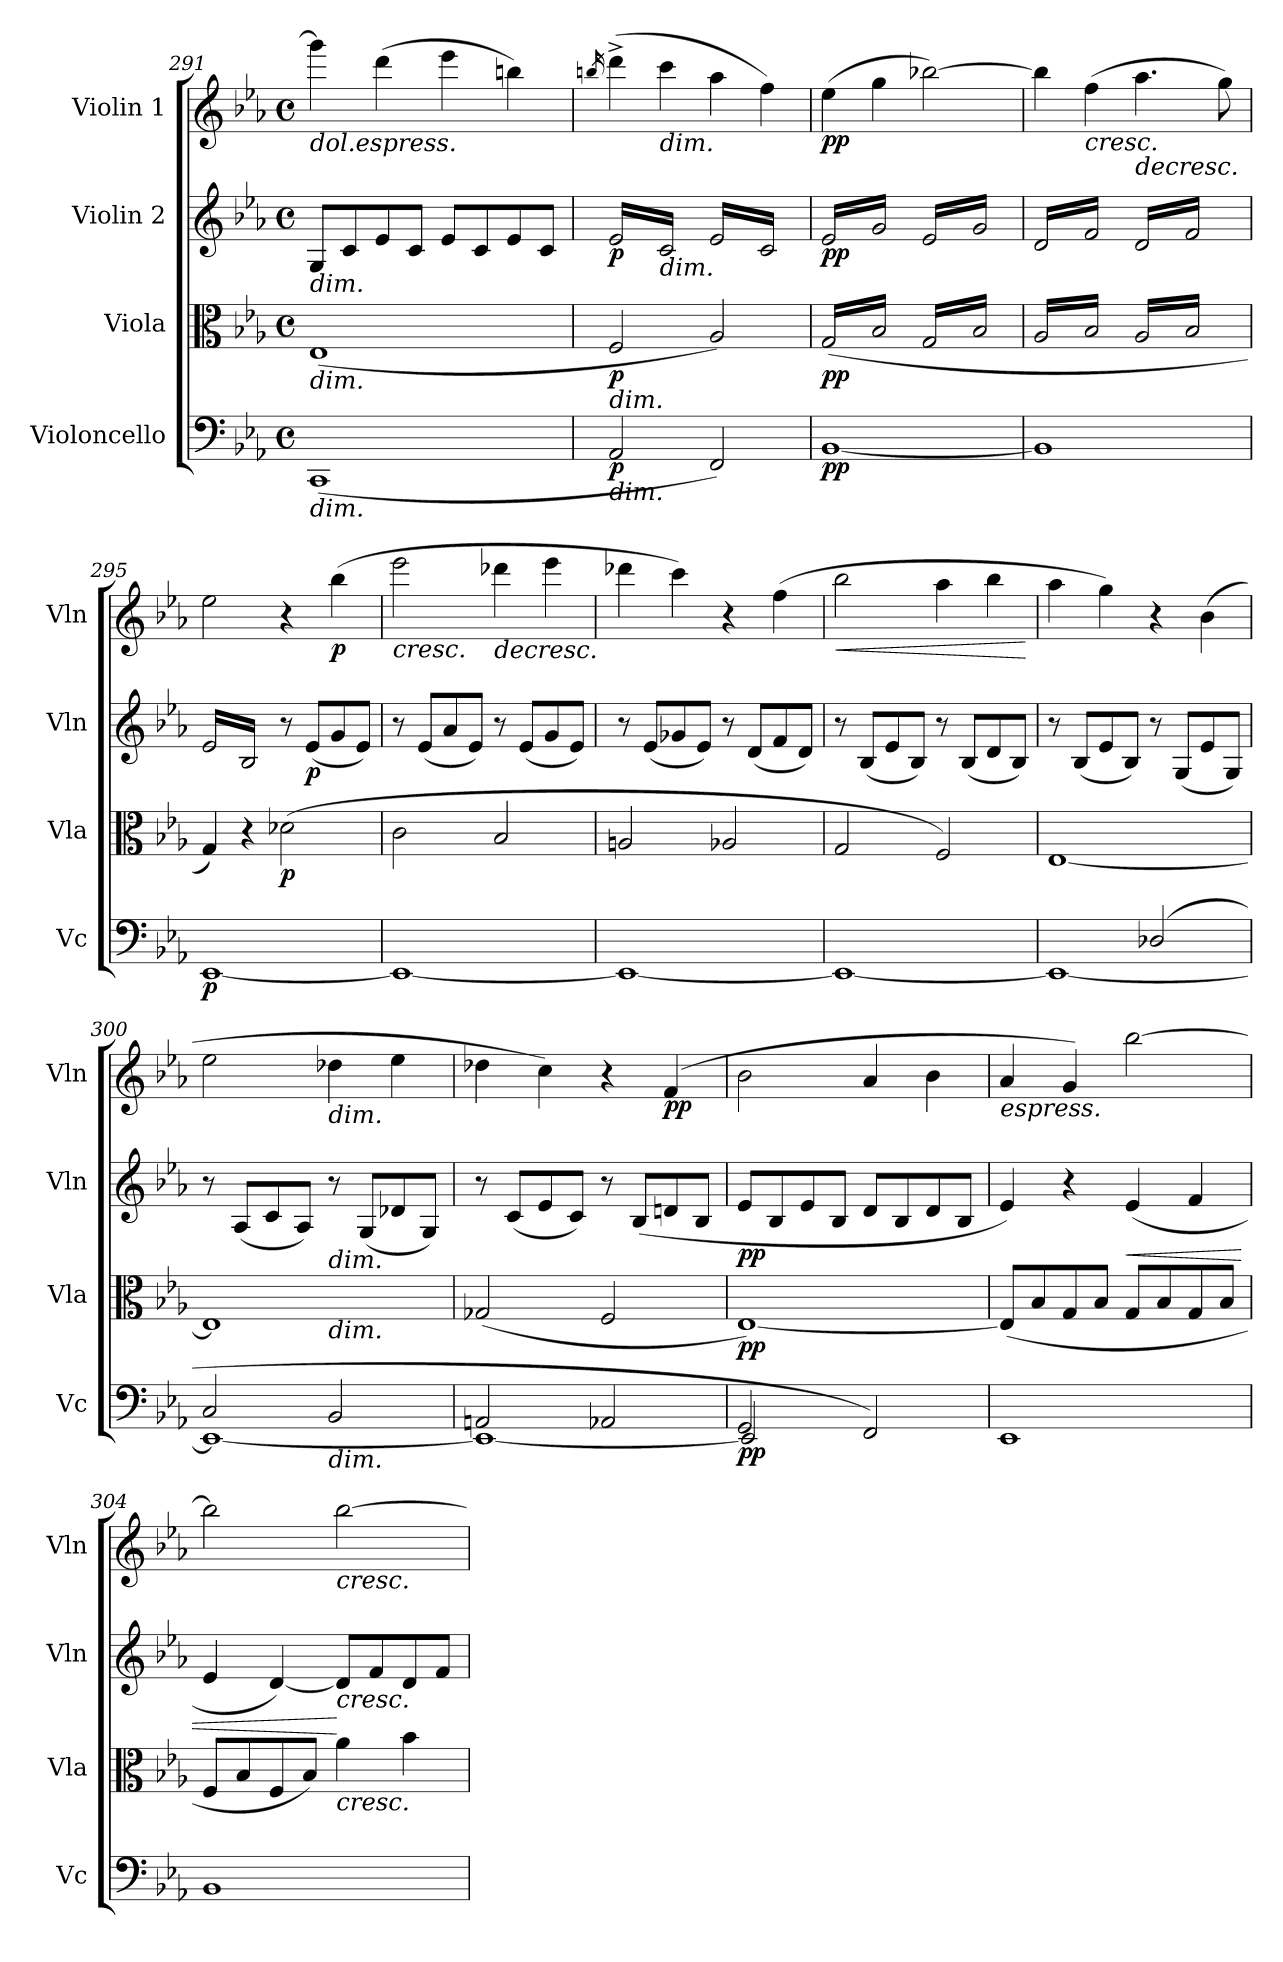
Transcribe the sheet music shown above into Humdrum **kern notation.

**kern	**dynam	**kern	**dynam	**kern	**dynam	**kern	**dynam
*part4	*part4	*part3	*part3	*part2	*part2	*part1	*part1
*staff4	*staff4	*staff3	*staff3	*staff2	*staff2	*staff1	*staff1
*I"Violoncello	*	*I"Viola	*	*I"Violin 2	*	*I"Violin 1	*
*I'Vc	*	*I'Vla	*	*I'Vln	*	*I'Vln	*
*clefF4	*	*clefC3	*	*clefG2	*	*clefG2	*
*k[b-e-a-]	*	*k[b-e-a-]	*	*k[b-e-a-]	*	*k[b-e-a-]	*
*M4/4	*	*M4/4	*	*M4/4	*	*M4/4	*
*met(c)	*	*met(c)	*	*met(c)	*	*met(c)	*
=291	=291	=291	=291	=291	=291	=291	=291
!	!	!	!	!	!	!LO:TX:b:i:t=dol.espress.	!
!	!	!	!	!LO:TX:b:i:t=dim.	!	!	!
!	!	!LO:TX:b:i:t=dim.	!	!	!	!	!
!LO:TX:b:i:t=dim.	!	!	!	!	!	!	!
(1CC	.	(1E-	.	(8G/L	.	4ggg\]	.
.	.	.	.	8c/	.	.	.
.	.	.	.	8e-/	.	(4ddd\	.
.	.	.	.	8c/J	.	.	.
.	.	.	.	8e-/L	.	4eee-\	.
.	.	.	.	8c/	.	.	.
.	.	.	.	8e-/	.	4bbn\)	.
.	.	.	.	8c/J	.	.	.
=292	=292	=292	=292	=292	=292	=292	=292
.	.	.	.	.	.	16qbbn/	.
!	!	!LO:TX:b:i:t=dim.	!	!	!	!	!
!LO:TX:b:i:t=dim.	!	!	!	!	!	!	!
!	!LO:DY:b	!	!LO:DY:b	!	!LO:DY:b	!	!
*	*	*	*	*tremolo	*	*	*
2AA-/	p	2F/	p	16e-/LL	p	(4ddd^\	.
.	.	.	.	16c/	.	.	.
.	.	.	.	16e-/	.	.	.
.	.	.	.	16c/	.	.	.
!	!	!	!	!	!	!LO:TX:b:i:t=dim.	!
!	!	!	!	!LO:TX:b:i:t=dim.	!	!	!
.	.	.	.	16e-/	.	4ccc\	.
.	.	.	.	16c/	.	.	.
.	.	.	.	16e-/	.	.	.
.	.	.	.	16c/JJ	.	.	.
2FF/)	.	2A-/)	.	16e-/LL	.	4aa-\	.
.	.	.	.	16c/)	.	.	.
.	.	.	.	16e-/	.	.	.
.	.	.	.	16c/)	.	.	.
.	.	.	.	16e-/	.	4ff\)	.
.	.	.	.	16c/)	.	.	.
.	.	.	.	16e-/	.	.	.
.	.	.	.	16c/)JJ	.	.	.
=293	=293	=293	=293	=293	=293	=293	=293
!	!LO:DY:b	!	!LO:DY:b	!	!LO:DY:b	!	!LO:DY:b
*	*	*tremolo	*	*	*	*	*
[1BB-	pp	(16G/LL	pp	(16e-/LL	pp	(4ee-\	pp
.	.	16B-/	.	16g/	.	.	.
.	.	16G/	.	16e-/	.	.	.
.	.	16B-/	.	16g/	.	.	.
.	.	16G/	.	16e-/	.	4gg\	.
.	.	16B-/	.	16g/	.	.	.
.	.	16G/	.	16e-/	.	.	.
.	.	16B-/JJ	.	16g/JJ	.	.	.
.	.	16G/LL	.	16e-/LL	.	[2bb-X\)	.
.	.	16B-/	.	16g/	.	.	.
.	.	16G/	.	16e-/	.	.	.
.	.	16B-/	.	16g/	.	.	.
.	.	16G/	.	16e-/	.	.	.
.	.	16B-/	.	16g/	.	.	.
.	.	16G/	.	16e-/	.	.	.
.	.	16B-/JJ	.	16g/JJ	.	.	.
=294	=294	=294	=294	=294	=294	=294	=294
1BB-]	.	16A-/LL	.	16d/LL	.	4bb-\]	.
.	.	16B-/	.	16f/	.	.	.
.	.	16A-/	.	16d/	.	.	.
.	.	16B-/	.	16f/	.	.	.
!	!	!	!	!	!	!	!LO:HP:b
.	.	16A-/	.	16d/	.	(4ff\	<
.	.	16B-/	.	16f/	.	.	.
.	.	16A-/	.	16d/	.	.	.
.	.	16B-/JJ	.	16f/JJ	.	.	.
!	!	!	!	!	!	!	!LO:HP:b
.	.	16A-/LL	.	16d/LL	.	4.aa-\	>
.	.	16B-/	.	16f/)	.	.	.
.	.	16A-/	.	16d/	.	.	.
.	.	16B-/	.	16f/)	.	.	.
.	.	16A-/	.	16d/	.	.	.
.	.	16B-/	.	16f/)	.	.	.
.	.	16A-/	.	16d/	.	8gg\)	.
.	.	16B-/JJ	.	16f/)JJ	.	.	.
*	*	*Xtremolo	*	*	*	*	*
.	.	.	.	.	.	.	[
!!LO:PB:g=z
=295	=295	=295	=295	=295	=295	=295	=295
!	!LO:DY:b	!	!	!	!	!	!
[1EE-	p	4G/)	.	(16e-/LL	.	2ee-\	.
.	.	.	.	16B-/)	.	.	.
.	.	.	.	16e-/	.	.	.
.	.	.	.	16B-/)	.	.	.
.	.	4r	.	16e-/	.	.	.
.	.	.	.	16B-/)	.	.	.
.	.	.	.	16e-/	.	.	.
.	.	.	.	16B-/)JJ	.	.	.
*	*	*	*	*Xtremolo	*	*	*
!	!	!	!LO:DY:b	!	!	!	!
.	.	(2d-X\	p	8r	.	4r	.
.	.	.	.	.	.	.	.
!	!	!	!	!	!LO:DY:b	!	!
.	.	.	.	(8e-/L	p	.	.
.	.	.	.	.	.	.	.
!	!	!	!	!	!	!	!LO:DY:b
.	.	.	.	8g/	.	(4bb-\	p
.	.	.	.	8e-/J)	.	.	.
=296	=296	=296	=296	=296	=296	=296	=296
!	!	!	!	!	!	!	!LO:HP:b
1EE-_	.	2c\	.	8r	.	2eee-\	<
.	.	.	.	(8e-/L	.	.	.
.	.	.	.	8a-/	.	.	.
.	.	.	.	8e-/J)	.	.	.
!	!	!	!	!	!	!	!LO:HP:n=1:b
.	.	2B-/	.	8r	.	4ddd-X\	] >
.	.	.	.	(8e-/L	.	.	.
.	.	.	.	8g/	.	4eee-\	.
.	.	.	.	8e-/J)	.	.	.
.	.	.	.	.	.	.	[
!!LO:LB:g=z
=297	=297	=297	=297	=297	=297	=297	=297
1EE-_	.	2An/	.	8r	.	4ddd-X\	.
.	.	.	.	(8e-/L	.	.	.
.	.	.	.	8g-X/	.	4ccc\)	.
.	.	.	.	8e-/J)	.	.	.
.	.	2A-X/	.	8r	.	4r	.
.	.	.	.	(8d/L	.	.	.
.	.	.	.	8f/	.	(4ff\	.
.	.	.	.	8d/J)	.	.	.
=298	=298	=298	=298	=298	=298	=298	=298
!	!	!	!	!	!	!	!LO:HP:b
1EE-_	.	2G/	.	8r	.	2bb-\	<
.	.	.	.	(8B-/L	.	.	.
.	.	.	.	8e-/	.	.	.
.	.	.	.	8B-/J)	.	.	.
.	.	2F/)	.	8r	.	4aa-\	]
.	.	.	.	(8B-/L	.	.	.
.	.	.	.	8d/	.	4bb-\	.
.	.	.	.	8B-/J)	.	.	.
.	.	.	.	.	.	.	[
=299	=299	=299	=299	=299	=299	=299	=299
*^	*	*	*	*	*	*	*
2ryy	1EE-_	.	[1E-	.	8r	.	4aa-\	.
.	.	.	.	.	(8B-/L	.	.	.
.	.	.	.	.	8e-/	.	4gg\)	.
.	.	.	.	.	8B-/J)	.	.	.
(2D-X/	.	.	.	.	8r	.	4r	.
.	.	.	.	.	(8G/L	.	.	.
.	.	.	.	.	8e-/	.	(4b-\	.
.	.	.	.	.	8G/J)	.	.	.
=300	=300	=300	=300	=300	=300	=300	=300	=300
*	*	*	*^	*	*	*	*	*
2C/	1EE-_	.	1E-]	2ryy	.	8r	.	2ee-\	.
.	.	.	.	.	.	(8A-/L	.	.	.
.	.	.	.	.	.	8c/	.	.	.
.	.	.	.	.	.	8A-/J)	.	.	.
!	!	!	!	!	!	!	!	!LO:TX:b:i:t=dim.	!
!	!	!	!	!	!	!LO:TX:b:i:t=dim.	!	!	!
!	!	!	!	!LO:TX:b:i:t=dim.	!	!	!	!	!
!LO:TX:b:i:t=dim.	!	!	!	!	!	!	!	!	!
2BB-/	.	.	.	2ryy	.	8r	.	4dd-X\	.
.	.	.	.	.	.	(8G/L	.	.	.
.	.	.	.	.	.	8d-X/	.	4ee-\	.
.	.	.	.	.	.	8G/J)	.	.	.
*	*	*	*v	*v	*	*	*	*	*
=301	=301	=301	=301	=301	=301	=301	=301	=301
2AAn/	1EE-_	.	(2G-X/	.	8r	.	4dd-X\	.
.	.	.	.	.	(8c/L	.	.	.
.	.	.	.	.	8e-/	.	4cc\)	.
.	.	.	.	.	8c/J)	.	.	.
2AA-X/	.	.	2F/	.	8r	.	4r	.
.	.	.	.	.	(8B-/L	.	.	.
!	!	!	!	!	!	!	!	!LO:DY:b
.	.	.	.	.	8dn/	.	(4f/	pp
.	.	.	.	.	8B-/J	.	.	.
!!LO:LB:g=z
=302	=302	=302	=302	=302	=302	=302	=302	=302
!	!	!LO:DY:b	!	!LO:DY:b	!	!LO:DY:b	!	!
2GG/	2EE-/]	pp	[1E-)	pp	8e-/L	pp	2b-\	.
.	.	.	.	.	8B-/	.	.	.
.	.	.	.	.	8e-/	.	.	.
.	.	.	.	.	8B-/J	.	.	.
2FF/)	2ryy	.	.	.	8d/L	.	4a-/	.
.	.	.	.	.	8B-/	.	.	.
.	.	.	.	.	8d/	.	4b-\	.
.	.	.	.	.	8B-/J	.	.	.
*v	*v	*	*	*	*	*	*	*
=303	=303	=303	=303	=303	=303	=303	=303
!	!	!	!	!	!	!LO:TX:b:i:t=espress.	!
1EE-	.	(8E-/L]	.	4e-/)	.	4a-/	.
.	.	8B-/	.	.	.	.	.
.	.	8G/	.	4r	.	4g/)	.
.	.	8B-/J	.	.	.	.	.
!	!	!	!	!	!LO:HP:b	!	!
.	.	8G/L	.	(4e-/	<	[2bb-\	.
.	.	8B-/	.	.	.	.	.
.	.	8G/	.	4f/	.	.	.
.	.	8B-/J	.	.	.	.	.
=304	=304	=304	=304	=304	=304	=304	=304
1BB-	.	8F/L	.	4e-/	.	2bb-\]	.
.	.	8B-/	.	.	.	.	.
.	.	8F/	.	[4d/)	.	.	.
.	.	8B-/J)	.	.	.	.	.
!	!	!	!	!	!	!LO:TX:b:i:t=cresc.	!
!	!	!	!	!LO:TX:b:i:t=cresc.	!	!	!
!	!	!LO:TX:b:i:t=cresc.	!	!	!	!	!
.	.	4a-\	.	8d/L]	[	[2bb-\	.
.	.	.	.	8f/	.	.	.
.	.	4b-\	.	8d/	.	.	.
.	.	.	.	8f/J	.	.	.
=	=	=	=	=	=	=	=
*-	*-	*-	*-	*-	*-	*-	*-
